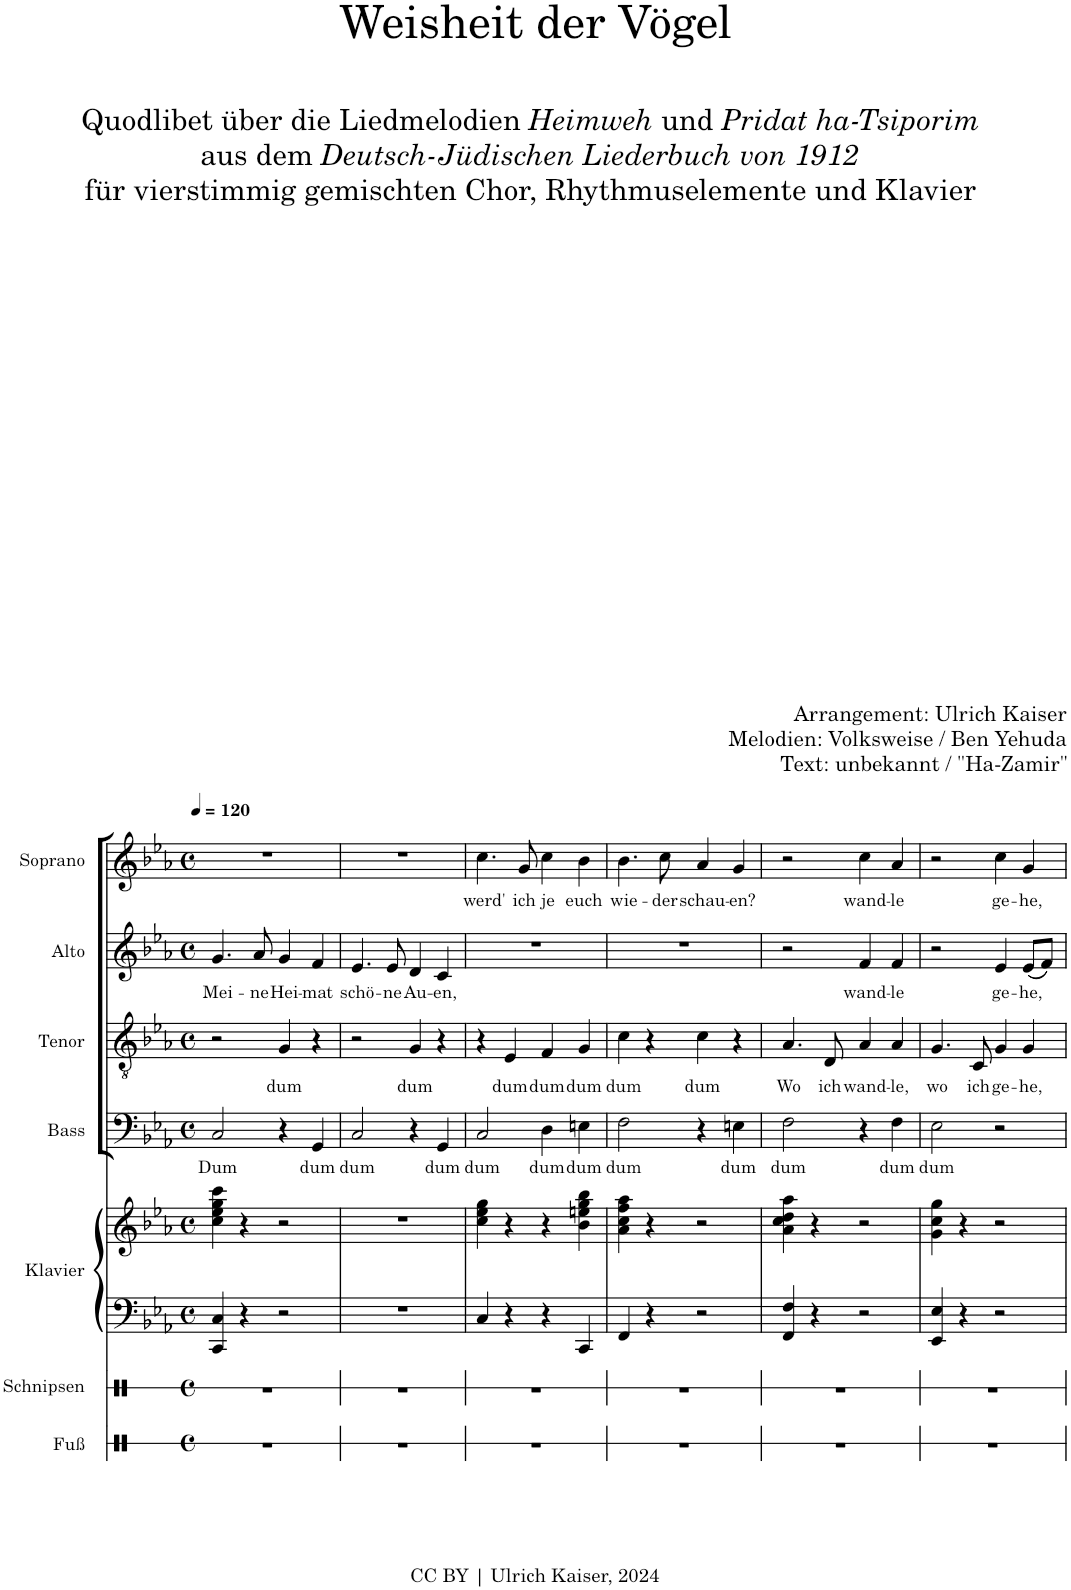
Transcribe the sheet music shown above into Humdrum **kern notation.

**kern	**kern	**kern	**kern	**kern	**text	**kern	**text	**kern	**text	**kern	**text
*part7	*part6	*part5	*part5	*part4	*part4	*part3	*part3	*part2	*part2	*part1	*part1
*staff8	*staff7	*staff6	*staff5	*staff4	*staff4	*staff3	*staff3	*staff2	*staff2	*staff1	*staff1
*I"Fuß	*I"Schnipsen	*I"Klavier	*	*I"Bass	*	*I"Tenor	*	*I"Alto	*	*I"Soprano	*
*I'Fuß	*I'Sch.	*I'Klav.	*	*I'B.	*	*I'T.	*	*I'A.	*	*I'S.	*
*stria1	*stria1	*	*	*	*	*	*	*	*	*	*
*clefX	*clefX	*clefF4	*clefG2	*clefF4	*	*clefGv2	*	*clefG2	*	*clefG2	*
*k[]	*k[]	*k[b-e-a-]	*k[b-e-a-]	*k[b-e-a-]	*	*k[b-e-a-]	*	*k[b-e-a-]	*	*k[b-e-a-]	*
*M4/4	*M4/4	*M4/4	*M4/4	*M4/4	*	*M4/4	*	*M4/4	*	*M4/4	*
*met(c)	*met(c)	*met(c)	*met(c)	*met(c)	*	*met(c)	*	*met(c)	*	*met(c)	*
*MM120	*MM120	*MM120	*MM120	*MM120	*	*MM120	*	*MM120	*	*MM120	*
=1	=1	=1	=1	=1	=1	=1	=1	=1	=1	=1	=1
!	!	!	!	!	!LO:LY:b	!	!	!	!LO:LY:b	!	!
1r	1r	4CC/ 4C/	4cc\ 4ee-\ 4gg\ 4ccc\	2C/	Dum	2r	.	4.g/	Mei-	1r	.
.	.	4r	4r	.	.	.	.	.	.	.	.
!	!	!	!	!	!	!	!	!	!LO:LY:b	!	!
.	.	.	.	.	.	.	.	8a-/	-ne	.	.
!	!	!	!	!	!	!	!LO:LY:b	!	!LO:LY:b	!	!
.	.	2r	2r	4r	.	4G/	dum	4g/	Hei-	.	.
!	!	!	!	!	!LO:LY:b	!	!	!	!LO:LY:b	!	!
.	.	.	.	4GG/	dum	4r	.	4f/	-mat	.	.
=2	=2	=2	=2	=2	=2	=2	=2	=2	=2	=2	=2
!	!	!	!	!	!LO:LY:b	!	!	!	!LO:LY:b	!	!
1r	1r	1r	1r	2C/	dum	2r	.	4.e-/	schö-	1r	.
!	!	!	!	!	!	!	!	!	!LO:LY:b	!	!
.	.	.	.	.	.	.	.	8e-/	-ne	.	.
!	!	!	!	!	!	!	!LO:LY:b	!	!LO:LY:b	!	!
.	.	.	.	4r	.	4G/	dum	4d/	Au-	.	.
!	!	!	!	!	!LO:LY:b	!	!	!	!LO:LY:b	!	!
.	.	.	.	4GG/	dum	4r	.	4c/	-en,	.	.
=3	=3	=3	=3	=3	=3	=3	=3	=3	=3	=3	=3
!	!	!	!	!	!LO:LY:b	!	!	!	!	!	!LO:LY:b
1r	1r	4C/	4cc\ 4ee-\ 4gg\	2C/	dum	4r	.	1r	.	4.cc\	werd'
!	!	!	!	!	!	!	!LO:LY:b	!	!	!	!
.	.	4r	4r	.	.	4E-/	dum	.	.	.	.
!	!	!	!	!	!	!	!	!	!	!	!LO:LY:b
.	.	.	.	.	.	.	.	.	.	8g/	ich
!	!	!	!	!	!LO:LY:b	!	!LO:LY:b	!	!	!	!LO:LY:b
.	.	4r	4r	4D\	dum	4F/	dum	.	.	4cc\	je
!	!	!	!	!	!LO:LY:b	!	!LO:LY:b	!	!	!	!LO:LY:b
.	.	4CC/	4b-\ 4een\ 4gg\ 4bb-\	4En\	dum	4G/	dum	.	.	4b-\	euch
=4	=4	=4	=4	=4	=4	=4	=4	=4	=4	=4	=4
!	!	!	!	!	!LO:LY:b	!	!LO:LY:b	!	!	!	!LO:LY:b
1r	1r	4FF/	4a-\ 4cc\ 4ff\ 4aa-\	2F\	dum	4c\	dum	1r	.	4.b-\	wie-
.	.	4r	4r	.	.	4r	.	.	.	.	.
!	!	!	!	!	!	!	!	!	!	!	!LO:LY:b
.	.	.	.	.	.	.	.	.	.	8cc\	-der
!	!	!	!	!	!	!	!LO:LY:b	!	!	!	!LO:LY:b
.	.	2r	2r	4r	.	4c\	dum	.	.	4a-/	schau-
!	!	!	!	!	!LO:LY:b	!	!	!	!	!	!LO:LY:b
.	.	.	.	4En\	dum	4r	.	.	.	4g/	-en?
=5	=5	=5	=5	=5	=5	=5	=5	=5	=5	=5	=5
!	!	!	!	!	!LO:LY:b	!	!LO:LY:b	!	!	!	!
1r	1r	4FF/ 4F/	4a-\ 4cc\ 4dd\ 4aa-\	2F\	dum	4.A-/	Wo	2r	.	2r	.
.	.	4r	4r	.	.	.	.	.	.	.	.
!	!	!	!	!	!	!	!LO:LY:b	!	!	!	!
.	.	.	.	.	.	8D/	ich	.	.	.	.
!	!	!	!	!	!	!	!LO:LY:b	!	!LO:LY:b	!	!LO:LY:b
.	.	2r	2r	4r	.	4A-/	wand-	4f/	wand-	4cc\	wand-
!	!	!	!	!	!LO:LY:b	!	!LO:LY:b	!	!LO:LY:b	!	!LO:LY:b
.	.	.	.	4F\	dum	4A-/	-le,	4f/	-le	4a-/	-le
=6	=6	=6	=6	=6	=6	=6	=6	=6	=6	=6	=6
!	!	!	!	!	!LO:LY:b	!	!LO:LY:b	!	!	!	!
1r	1r	4EE-/ 4E-/	4g\ 4cc\ 4gg\	2E-\	dum	4.G/	wo	2r	.	2r	.
.	.	4r	4r	.	.	.	.	.	.	.	.
!	!	!	!	!	!	!	!LO:LY:b	!	!	!	!
.	.	.	.	.	.	8C/	ich	.	.	.	.
!	!	!	!	!	!	!	!LO:LY:b	!	!LO:LY:b	!	!LO:LY:b
.	.	2r	2r	2r	.	4G/	ge-	4e-/	ge-	4cc\	ge-
!	!	!	!	!	!	!	!LO:LY:b	!	!LO:LY:b	!	!LO:LY:b
.	.	.	.	.	.	4G/	-he,	(8e-/L	-he,	4g/	-he,
.	.	.	.	.	.	.	.	8f/J)	.	.	.
=	=	=	=	=	=	=	=	=	=	=	=
*-	*-	*-	*-	*-	*-	*-	*-	*-	*-	*-	*-
